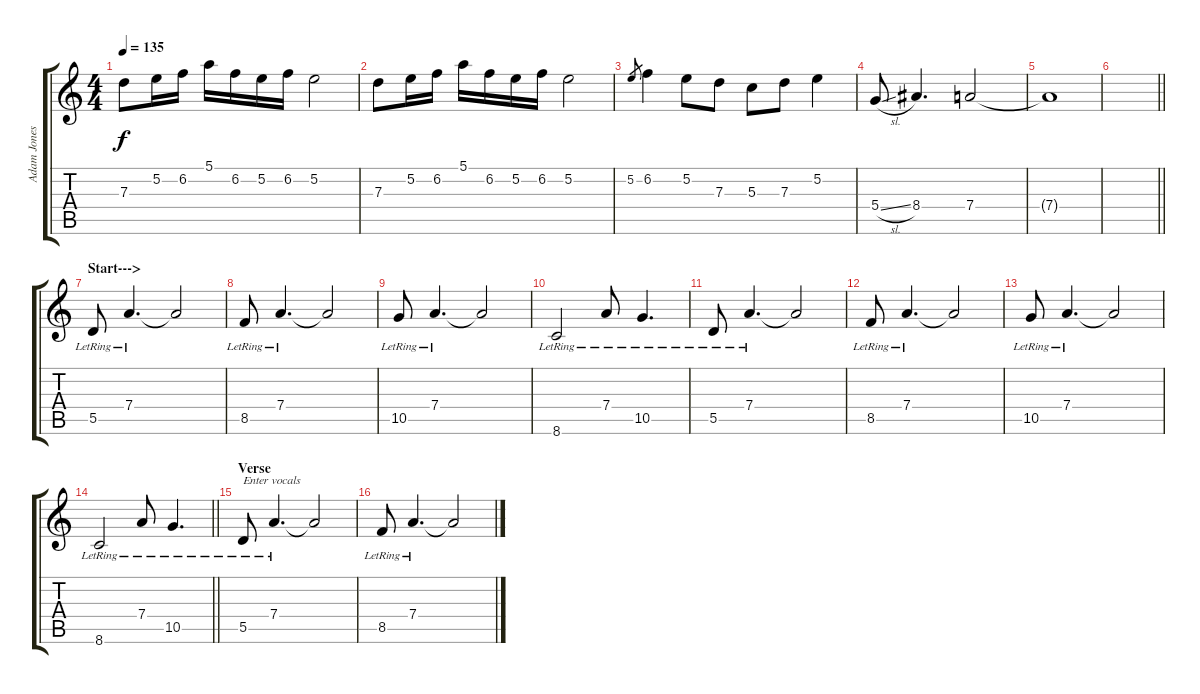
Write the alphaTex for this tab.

\track ("Adam Jones" "Adam Jones") {instrument overdrivenguitar}
\staff {score tabs}
\tuning (E4 B3 G3 D3 A2 E2) {hide}
\ts (4 4)
\tempo 135
\clef g2
\ks c
7.3.8{dy f} 5.2.16 6.2.16 5.1.16 6.2.16 5.2.16 6.2.16 5.2.2 |
7.3.8 5.2.16 6.2.16 5.1.16 6.2.16 5.2.16 6.2.16 5.2.2 |
5.2.8{gr} 6.2.4 5.2.8 7.3.8 5.3.8 7.3.8 5.2.4 |
5.4{sl}.8 8.4.4{d} 7.4.2 |
7.4{t}.1 |
\barLineRight lightlight
|
\section ("" "Start--->")
5.5{lr}.8{instrument overdrivenguitar} 7.4{lr}.4{d} 7.4{t}.2 |
8.5{lr}.8 7.4{lr}.4{d} 7.4{t}.2 |
10.5{lr}.8 7.4{lr}.4{d} 7.4{t}.2 |
8.6{lr}.2 7.4{lr}.8 10.5{lr}.4{d} |
5.5{lr}.8 7.4{lr}.4{d} 7.4{t}.2 |
8.5{lr}.8 7.4{lr}.4{d} 7.4{t}.2 |
10.5{lr}.8 7.4{lr}.4{d} 7.4{t}.2 |
\barLineRight lightlight
8.6{lr}.2 7.4{lr}.8 10.5{lr}.4{d} |
\section ("" "Verse")
5.5{lr}.8{txt "Enter vocals"} 7.4{lr}.4{d} 7.4{t}.2 |
8.5{lr}.8 7.4{lr}.4{d} 7.4{t}.2
